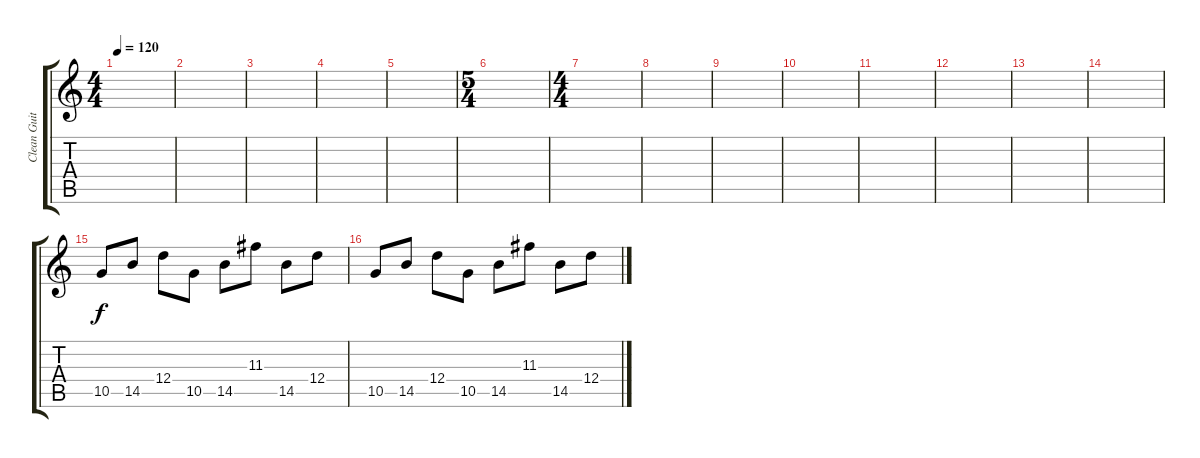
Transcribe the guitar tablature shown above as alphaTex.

\track ("Clean Guitar" "Clean Guit") {instrument electricguitarjazz}
\staff {score tabs}
\tuning (E4 B3 G3 D3 A2 E2) {hide}
\ts (4 4)
\tempo 120
\clef g2
\ks c
|
|
|
|
|
\ts (5 4)
|
\ts (4 4)
|
|
|
|
|
|
|
|
10.5.8 14.5.8 12.4.8 10.5.8 14.5.8 11.3.8 14.5.8 12.4.8 |
10.5.8 14.5.8 12.4.8 10.5.8 14.5.8 11.3.8 14.5.8 12.4.8
